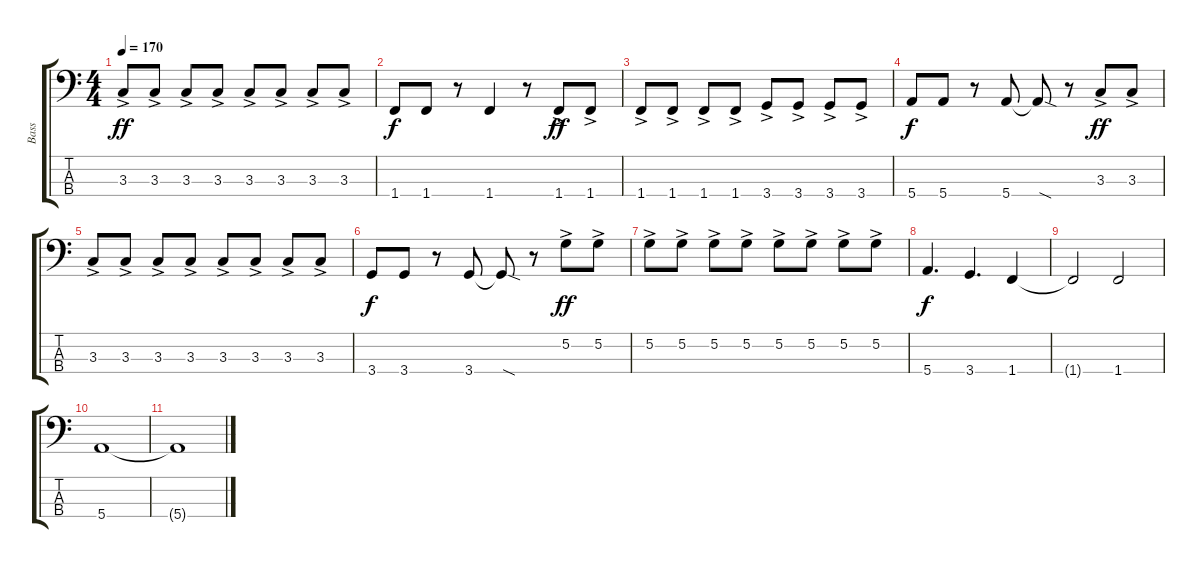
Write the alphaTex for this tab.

\track ("Bass" "Bass") {instrument electricbasspick}
\staff {score tabs}
\tuning (G2 D2 A1 E1) {hide}
\ts (4 4)
\tempo 170
\clef f4
\ks c
3.3{ac}.8{dy ff} 3.3{ac}.8 3.3{ac}.8 3.3{ac}.8 3.3{ac}.8 3.3{ac}.8 3.3{ac}.8 3.3{ac}.8 |
1.4.8{dy f} 1.4.8 r.8 1.4.4 r.8 1.4{ac}.8{dy ff} 1.4{ac}.8 |
1.4{ac}.8 1.4{ac}.8 1.4{ac}.8 1.4{ac}.8 3.4{ac}.8 3.4{ac}.8 3.4{ac}.8 3.4{ac}.8 |
5.4.8{dy f} 5.4.8 r.8 5.4.8 5.4{sod t}.8 r.8 3.3{ac}.8{dy ff} 3.3{ac}.8 |
3.3{ac}.8 3.3{ac}.8 3.3{ac}.8 3.3{ac}.8 3.3{ac}.8 3.3{ac}.8 3.3{ac}.8 3.3{ac}.8 |
3.4.8{dy f} 3.4.8 r.8 3.4.8 3.4{sod t}.8 r.8 5.2{ac}.8{dy ff} 5.2{ac}.8 |
5.2{ac}.8 5.2{ac}.8 5.2{ac}.8 5.2{ac}.8 5.2{ac}.8 5.2{ac}.8 5.2{ac}.8 5.2{ac}.8 |
5.4.4{d dy f} 3.4.4{d} 1.4.4 |
1.4{t}.2 1.4.2 |
5.4.1 |
5.4{t}.1
